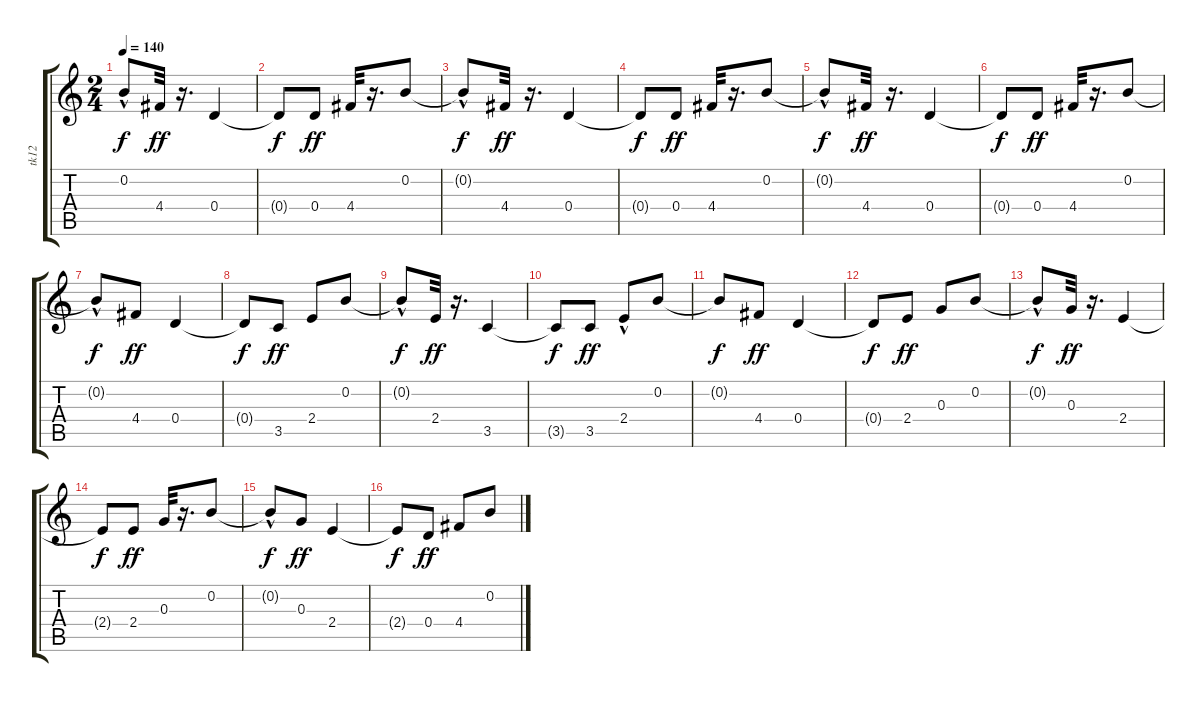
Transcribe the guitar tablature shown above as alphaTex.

\track ("tk12" "tk12") {instrument electricguitarclean}
\staff {score tabs}
\tuning (E4 B3 G3 D3 A2 E2) {hide}
\ts (2 4)
\tempo 140
\clef g2
\ks c
0.2{hac t}.8{dy f} 4.4.32{dy ff} r.16{d} 0.4.4 |
0.4{t}.8{dy f} 0.4.8{dy ff} 4.4.32 r.16{d} 0.2.8 |
0.2{hac t}.8{dy f} 4.4.32{dy ff} r.16{d} 0.4.4 |
0.4{t}.8{dy f} 0.4.8{dy ff} 4.4.32 r.16{d} 0.2.8 |
0.2{hac t}.8{dy f} 4.4.32{dy ff} r.16{d} 0.4.4 |
0.4{t}.8{dy f} 0.4.8{dy ff} 4.4.32 r.16{d} 0.2.8 |
0.2{hac t}.8{dy f} 4.4.8{dy ff} 0.4.4 |
0.4{t}.8{dy f} 3.5.8{dy ff} 2.4.8 0.2.8 |
0.2{hac t}.8{dy f} 2.4.32{dy ff} r.16{d} 3.5.4 |
3.5{t}.8{dy f} 3.5.8{dy ff} 2.4{hac}.8 0.2.8 |
0.2{t}.8{dy f} 4.4.8{dy ff} 0.4.4 |
0.4{t}.8{dy f} 2.4.8{dy ff} 0.3.8 0.2.8 |
0.2{hac t}.8{dy f} 0.3.32{dy ff} r.16{d} 2.4.4 |
2.4{t}.8{dy f} 2.4.8{dy ff} 0.3.32 r.16{d} 0.2.8 |
0.2{hac t}.8{dy f} 0.3.8{dy ff} 2.4.4 |
2.4{t}.8{dy f} 0.4.8{dy ff} 4.4.8 0.2.8
